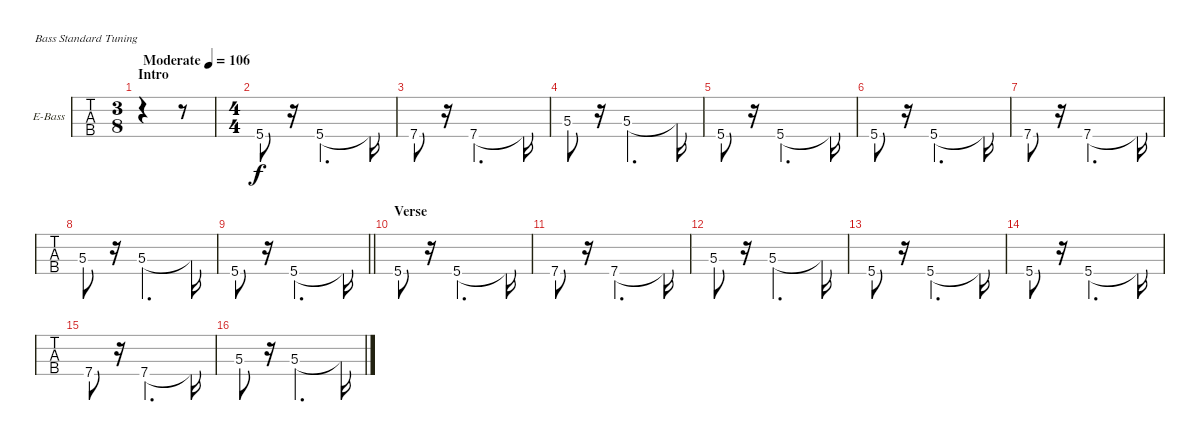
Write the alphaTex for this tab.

\bracketExtendMode groupsimilarinstruments
\firstSystemTrackNameOrientation horizontal
\otherSystemsTrackNameOrientation horizontal
\track ("Nikolai" "E-Bass") {instrument electricbasspick}
\staff {tabs}
\tuning (G2 D2 A1 E1)
\ts (3 8)
\beaming (8 3)
\section ("" "Intro")
\tempo (106 "Moderate")
\clef f4
\ks c
r.4{dy f instrument electricbasspick} r.8 |
\ts (4 4)
\beaming (8 2 2 2 2)
5.4.8 r.16 5.4.2{d} 5.4{t}.16 |
7.4.8 r.16 7.4.2{d} 7.4{t}.16 |
5.3.8 r.16 5.3.2{d} 5.3{t}.16 |
5.4.8 r.16 5.4.2{d} 5.4{t}.16 |
5.4.8 r.16 5.4.2{d} 5.4{t}.16 |
7.4.8 r.16 7.4.2{d} 7.4{t}.16 |
5.3.8 r.16 5.3.2{d} 5.3{t}.16 |
\barLineRight lightlight
5.4.8 r.16 5.4.2{d} 5.4{t}.16 |
\section ("" "Verse")
5.4.8 r.16 5.4.2{d} 5.4{t}.16 |
7.4.8 r.16 7.4.2{d} 7.4{t}.16 |
5.3.8 r.16 5.3.2{d} 5.3{t}.16 |
5.4.8 r.16 5.4.2{d} 5.4{t}.16 |
5.4.8 r.16 5.4.2{d} 5.4{t}.16 |
7.4.8 r.16 7.4.2{d} 7.4{t}.16 |
5.3.8 r.16 5.3.2{d} 5.3{t}.16
